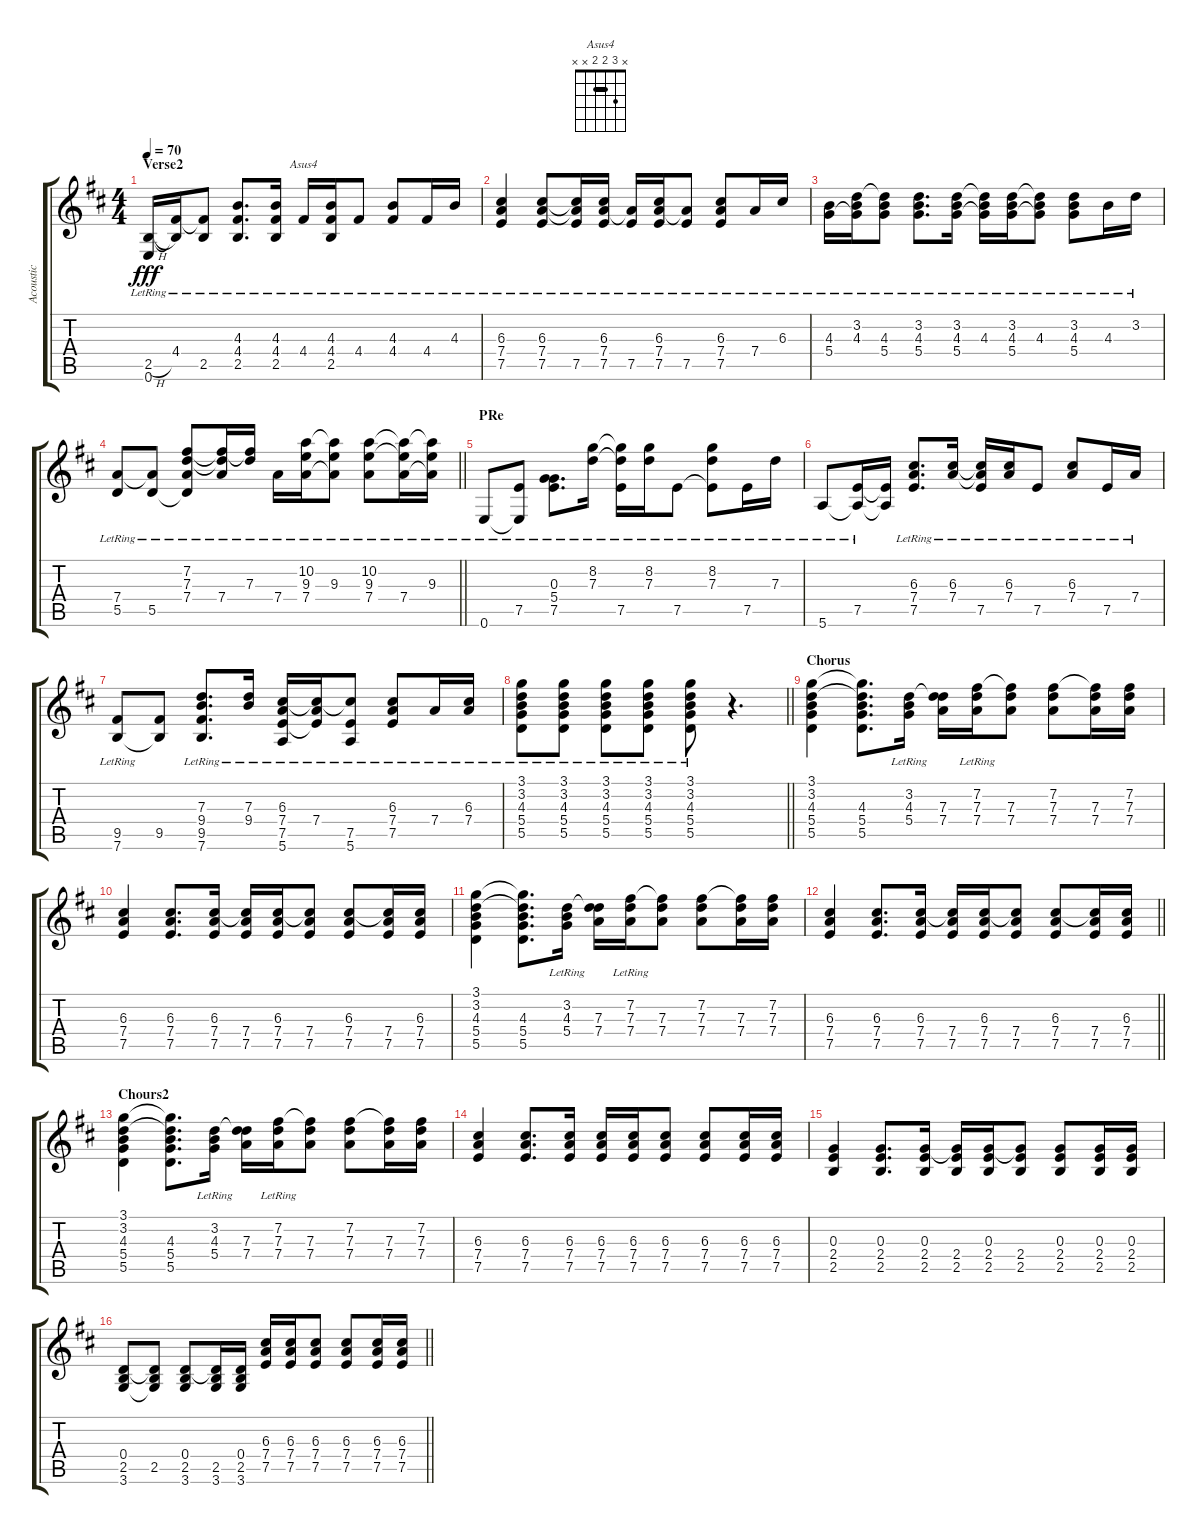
\track ("Acoustic" "Acoustic") {instrument acousticguitarsteel}
\staff {score tabs}
\tuning (E4 B3 G3 D3 A2 E2) {hide}
\chord ("Asus4" x 3 2 2 x x) {barre 2}
\ts (4 4)
\section ("" "Verse2")
\tempo 70
\clef g2
\ks d
(2.5{h lr} 0.6{lr}).16{dy fff} (4.4{lr} 2.5{t}).16 (4.4{t} 2.5{lr}).8 (4.3{lr} 4.4{lr} 2.5{lr}).8{d} (4.3{lr} 4.4{lr} 2.5).16 4.4{lr}.16{ch "Asus4"} (4.3{lr} 4.4{lr} 2.5).16 4.4{lr}.8 (4.3{lr} 4.4{lr}).8 4.4{lr}.16 4.3{lr}.16 |
(6.3{lr} 7.4{lr} 7.5{lr}).4 (6.3{lr} 7.4{lr} 7.5{lr}).8 (6.3{t} 7.4{t} 7.5{lr}).16 (6.3 7.4{lr} 7.5{lr}).16 (7.4{t} 7.5{lr}).16 (6.3 7.4{lr} 7.5{lr}).16 (7.4{t} 7.5{lr}).8 (6.3{lr} 7.4{lr} 7.5{lr}).8 7.4{lr}.16 6.3{lr}.16 |
(4.3{lr} 5.4{lr}).16 (3.2{lr} 4.3{lr} 5.4{t}).16 (3.2{t} 4.3{lr} 5.4{lr}).8 (3.2{lr} 4.3{lr} 5.4{lr}).8{d} (3.2{lr} 4.3{lr} 5.4{lr}).16 (3.2{t} 4.3{lr} 5.4{t}).16 (3.2{lr} 4.3{lr} 5.4{lr}).16 (3.2{t} 4.3{lr} 5.4{t}).8 (3.2{lr} 4.3{lr} 5.4{lr}).8 4.3{lr}.16 3.2{lr}.16 |
\barLineRight lightlight
(7.4{lr} 5.5{lr}).8 (7.4{t} 5.5{lr}).8 (7.2{lr} 7.3{lr} 7.4{lr} 5.5{t}).8 (7.2{t} 7.3{t} 7.4{lr}).16 (7.2{t} 7.3{lr}).16 7.4{lr}.16 (10.2{lr} 9.3{lr} 7.4{lr}).16 (10.2{t} 9.3{lr} 7.4{t}).8 (10.2{lr} 9.3{lr} 7.4{lr}).8 (10.2{t} 9.3{t} 7.4{lr}).16 (10.2{t} 9.3{lr} 7.4{t}).16 |
\section ("" "PRe")
0.6{lr}.8 (7.5{lr} 0.6{t}).8 (0.3{lr} 5.4{lr} 7.5{lr}).8{d} (8.2{lr} 7.3{lr}).16 (8.2{t} 7.3{t} 7.5{lr}).16 (8.2{lr} 7.3{lr}).16 7.5{lr}.8 (8.2{lr} 7.3{lr} 7.5{t}).8 7.5{lr}.16 7.3{lr}.16 |
5.6{lr}.8 (7.5{lr} 5.6{t}).16 (7.5{t} 5.6{t}).16 (6.3{lr} 7.4{lr} 7.5{lr}).8{d} (6.3{lr} 7.4{lr}).16 (6.3{t} 7.4{t} 7.5{lr}).16 (6.3{lr} 7.4{lr}).16 7.5{lr}.8 (6.3{lr} 7.4{lr}).8 7.5{lr}.16 7.4{lr}.16 |
(9.5{lr} 7.6{lr}).8 (9.5 7.6{t}).8 (7.3{lr} 9.4{lr} 9.5{lr} 7.6{lr}).8{d} (7.3{lr} 9.4{lr}).16 (6.3 7.4{lr} 7.5{lr} 5.6{lr}).16 (6.3{t} 7.4{lr} 7.5{t}).16 (6.3{t} 7.5{lr} 5.6).8 (6.3{lr} 7.4{lr} 7.5{lr}).8 7.4{lr}.16 (6.3{lr} 7.4{lr}).16 |
\barLineRight lightlight
(3.1{lr} 3.2{lr} 4.3{lr} 5.4{lr} 5.5{lr}).8 (3.1{lr} 3.2{lr} 4.3{lr} 5.4{lr} 5.5{lr}).8 (3.1{lr} 3.2{lr} 4.3{lr} 5.4{lr} 5.5{lr}).8 (3.1{lr} 3.2{lr} 4.3{lr} 5.4{lr} 5.5{lr}).8 (3.1{lr} 3.2{lr} 4.3{lr} 5.4{lr} 5.5{lr}).8 r.4{d} |
\section ("" "Chorus")
(3.1 3.2 4.3 5.4 5.5).4 (3.1{t} 3.2{t} 4.3 5.4 5.5).8{d} (3.2 4.3{lr} 5.4{lr}).16 (3.2{t} 7.3 7.4).16 (7.2 7.3{lr} 7.4{lr}).16 (7.2{t} 7.3 7.4).8 (7.2 7.3 7.4).8 (7.2{t} 7.3 7.4).16 (7.2 7.3 7.4).16 |
(6.3 7.4 7.5).4 (6.3 7.4 7.5).8{d} (6.3 7.4 7.5).16 (6.3{t} 7.4 7.5).16 (6.3 7.4 7.5).16 (6.3{t} 7.4 7.5).8 (6.3 7.4 7.5).8 (6.3{t} 7.4 7.5).16 (6.3 7.4 7.5).16 |
(3.1 3.2 4.3 5.4 5.5).4 (3.1{t} 3.2{t} 4.3 5.4 5.5).8{d} (3.2 4.3{lr} 5.4{lr}).16 (3.2{t} 7.3 7.4).16 (7.2 7.3{lr} 7.4{lr}).16 (7.2{t} 7.3 7.4).8 (7.2 7.3 7.4).8 (7.2{t} 7.3 7.4).16 (7.2 7.3 7.4).16 |
\barLineRight lightlight
(6.3 7.4 7.5).4 (6.3 7.4 7.5).8{d} (6.3 7.4 7.5).16 (6.3{t} 7.4 7.5).16 (6.3 7.4 7.5).16 (6.3{t} 7.4 7.5).8 (6.3 7.4 7.5).8 (6.3{t} 7.4 7.5).16 (6.3 7.4 7.5).16 |
\section ("" "Chours2")
(3.1 3.2 4.3 5.4 5.5).4 (3.1{t} 3.2{t} 4.3 5.4 5.5).8{d} (3.2 4.3{lr} 5.4{lr}).16 (3.2{t} 7.3 7.4).16 (7.2 7.3{lr} 7.4{lr}).16 (7.2{t} 7.3 7.4).8 (7.2 7.3 7.4).8 (7.2{t} 7.3 7.4).16 (7.2 7.3 7.4).16 |
(6.3 7.4 7.5).4 (6.3 7.4 7.5).8{d} (6.3 7.4 7.5).16 (6.3 7.4 7.5).16 (6.3 7.4 7.5).16 (6.3 7.4 7.5).8 (6.3 7.4 7.5).8 (6.3 7.4 7.5).16 (6.3 7.4 7.5).16 |
(0.3 2.4 2.5).4 (0.3 2.4 2.5).8{d} (0.3 2.4 2.5).16 (0.3{t} 2.4 2.5).16 (0.3 2.4 2.5).16 (0.3{t} 2.4 2.5).8 (0.3 2.4 2.5).8 (0.3 2.4 2.5).16 (0.3 2.4 2.5).16 |
\barLineRight lightlight
(0.4 2.5 3.6).8 (0.4{t} 2.5 3.6{t}).8 (0.4 2.5 3.6).8 (0.4{t} 2.5 3.6).16 (0.4 2.5 3.6).16 (6.3 7.4 7.5).16 (6.3 7.4 7.5).16 (6.3 7.4 7.5).8 (6.3 7.4 7.5).8 (6.3 7.4 7.5).16 (6.3 7.4 7.5).16
